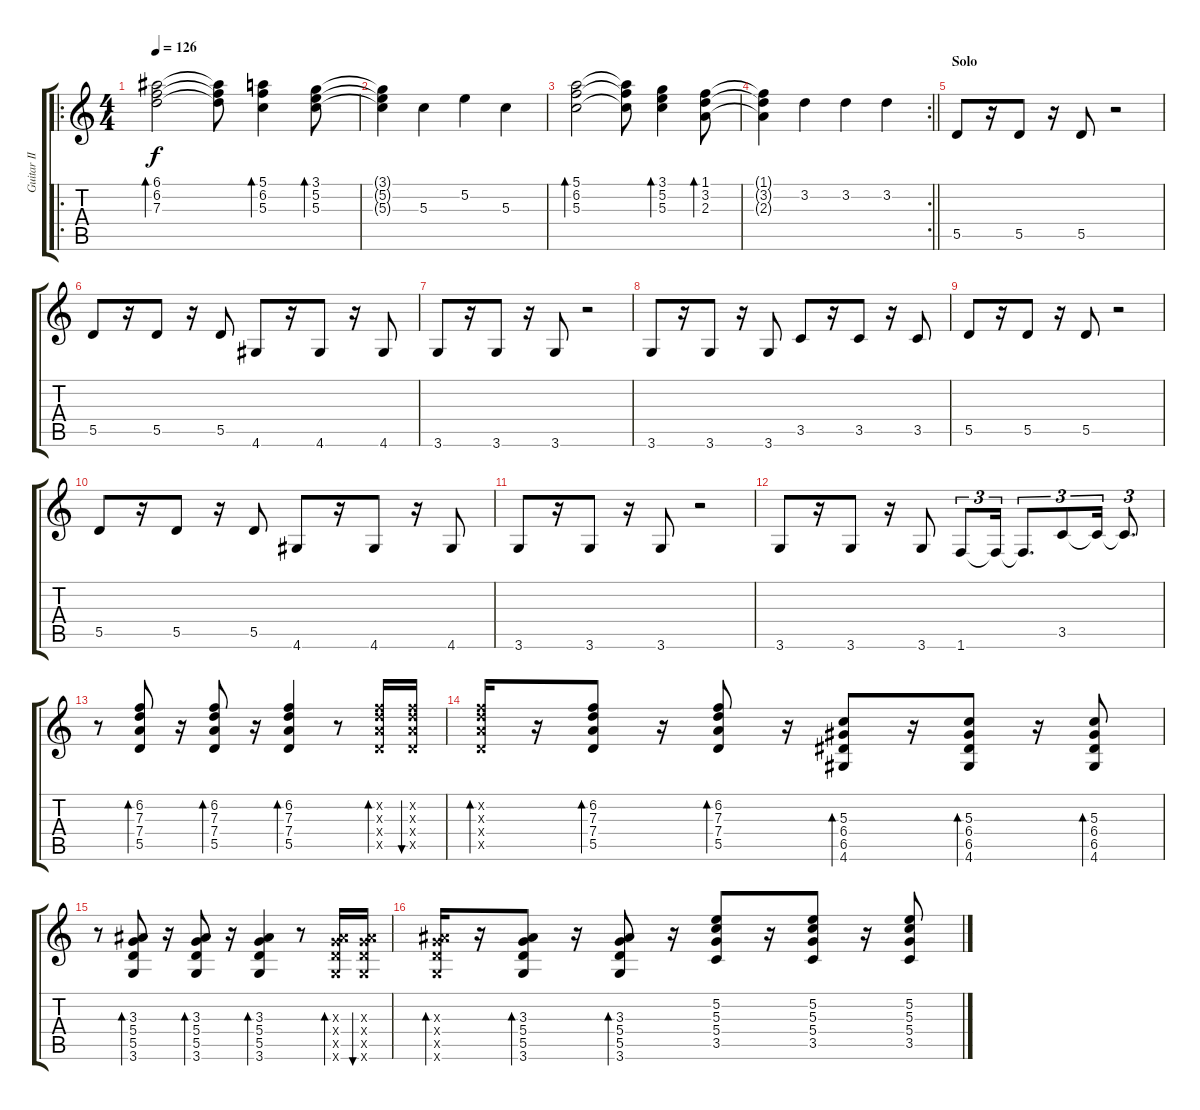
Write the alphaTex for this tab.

\track ("Guitar II" "Guitar II") {instrument acousticguitarsteel}
\staff {score tabs}
\tuning (E4 B3 G3 D3 A2 E2) {hide}
\ro
\ts (4 4)
\tempo 126
\clef g2
\ks c
(6.1 6.2 7.3).2{bd 60 dy f} (6.1{t} 6.2{t} 7.3{t}).8 (5.1 6.2 5.3).4{bd 60} (3.1 5.2 5.3).8{bd 60} |
(3.1{t} 5.2{t} 5.3{t}).4 5.3.4 5.2.4 5.3.4 |
(5.1 6.2 5.3).2{bd 60} (5.1{t} 6.2{t} 5.3{t}).8 (3.1 5.2 5.3).4{bd 60} (1.1 3.2 2.3).8{bd 60} |
\rc 2
\barLineRight lightlight
(1.1{t} 3.2{t} 2.3{t}).4 3.2.4 3.2.4 3.2.4 |
\section ("" "Solo")
5.5.8 r.16 5.5.8 r.16 5.5.8 r.2 |
5.5.8 r.16 5.5.8 r.16 5.5.8 4.6.8 r.16 4.6.8 r.16 4.6.8 |
3.6.8 r.16 3.6.8 r.16 3.6.8 r.2 |
3.6.8 r.16 3.6.8 r.16 3.6.8 3.5.8 r.16 3.5.8 r.16 3.5.8 |
5.5.8 r.16 5.5.8 r.16 5.5.8 r.2 |
5.5.8 r.16 5.5.8 r.16 5.5.8 4.6.8 r.16 4.6.8 r.16 4.6.8 |
3.6.8 r.16 3.6.8 r.16 3.6.8 r.2 |
3.6.8 r.16 3.6.8 r.16 3.6.8 1.6.8{tu (3 2)} 1.6{t}.16{tu (3 2)} 1.6{t}.8{d tu (3 2)} 3.5.8{tu (3 2)} 3.5{t}.16{tu (3 2)} 3.5{t}.8{d tu (3 2)} |
r.8 (6.2 7.3 7.4 5.5).8{bd 60} r.16 (6.2 7.3 7.4 5.5).8{bd 60} r.16 (6.2 7.3 7.4 5.5).4{bd 60} r.8 (6.2{x} 7.3{x} 7.4{x} 5.5{x}).16{bd 60} (6.2{x} 7.3{x} 7.4{x} 5.5{x}).16{bu 60} |
(6.2{x} 7.3{x} 7.4{x} 5.5{x}).16{bd 60} r.16 (6.2 7.3 7.4 5.5).8{bd 60} r.16 (6.2 7.3 7.4 5.5).8{bd 60} r.16 (5.3 6.4 6.5 4.6).8{bd 60} r.16 (5.3 6.4 6.5 4.6).8{bd 60} r.16 (5.3 6.4 6.5 4.6).8{bd 60} |
r.8 (3.3 5.4 5.5 3.6).8{bd 60} r.16 (3.3 5.4 5.5 3.6).8{bd 60} r.16 (3.3 5.4 5.5 3.6).4{bd 60} r.8 (3.3{x} 5.4{x} 5.5{x} 3.6{x}).16{bd 60} (3.3{x} 5.4{x} 5.5{x} 3.6{x}).16{bu 60} |
(3.3{x} 5.4{x} 5.5{x} 3.6{x}).16{bd 60} r.16 (3.3 5.4 5.5 3.6).8{bd 60} r.16 (3.3 5.4 5.5 3.6).8{bd 60} r.16 (5.2 5.3 5.4 3.5).8 r.16 (5.2 5.3 5.4 3.5).8 r.16 (5.2 5.3 5.4 3.5).8
